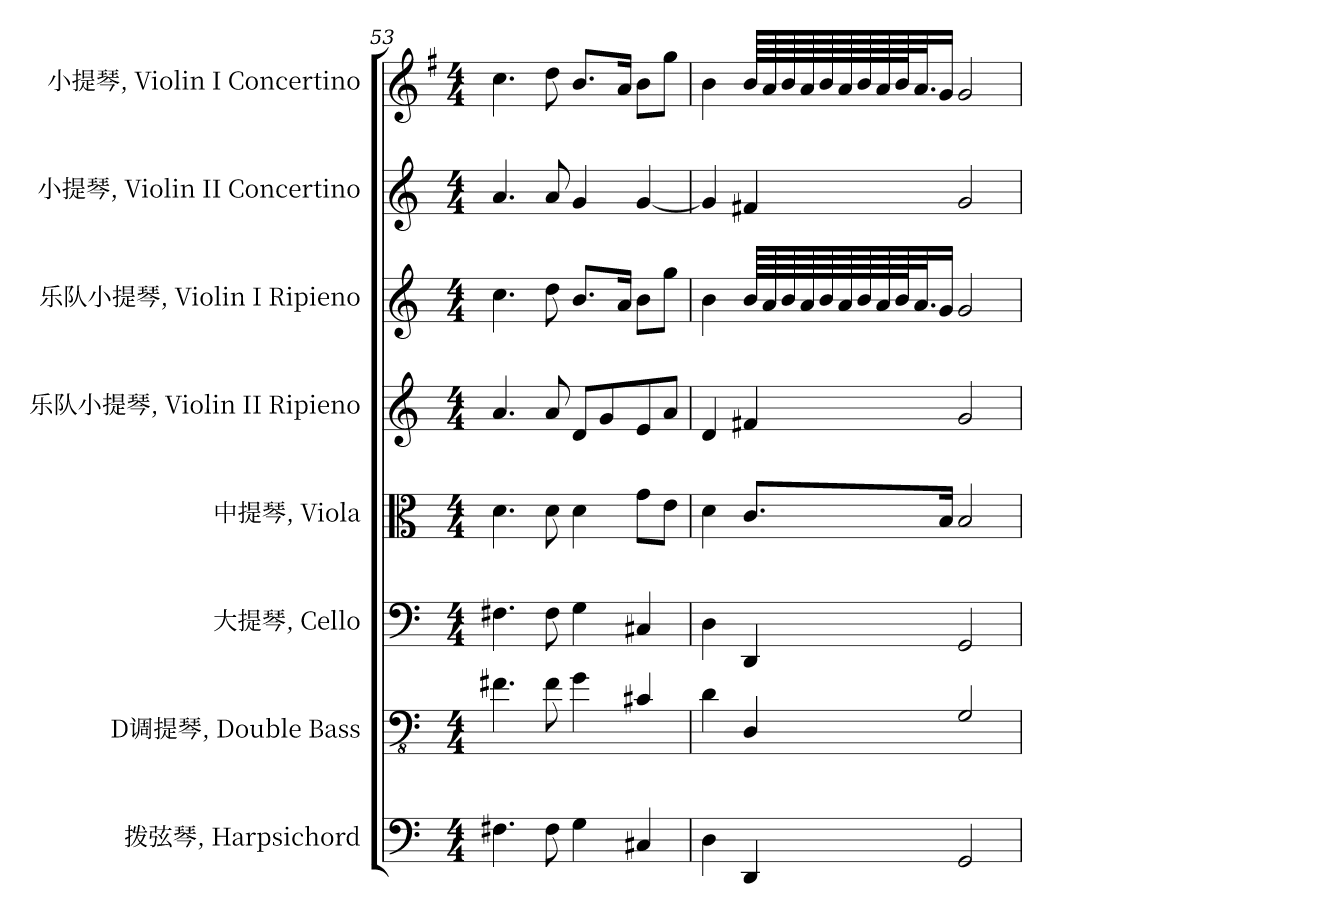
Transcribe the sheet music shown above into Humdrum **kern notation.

**kern	**kern	**kern	**kern	**kern	**kern	**kern	**kern
*part8	*part7	*part6	*part5	*part4	*part3	*part2	*part1
*staff8	*staff7	*staff6	*staff5	*staff4	*staff3	*staff2	*staff1
*I"拨弦琴, Harpsichord	*I"D调提琴, Double Bass	*I"大提琴, Cello	*I"中提琴, Viola	*I"乐队小提琴, Violin II Ripieno	*I"乐队小提琴, Violin I Ripieno	*I"小提琴, Violin II Concertino	*I"小提琴, Violin I Concertino
*I'Hch.	*	*	*I'Vla.	*	*	*I'Vln.	*I'Vln.
*clefF4	*clefFv4	*clefF4	*clefC3	*clefG2	*clefG2	*clefG2	*clefG2
*	*ITrd7c12	*	*	*	*	*	*
*k[]	*k[]	*k[]	*k[]	*k[]	*k[]	*k[]	*k[f#]
*M4/4	*M4/4	*M4/4	*M4/4	*M4/4	*M4/4	*M4/4	*M4/4
*MM74	*MM74	*MM74	*MM74	*MM74	*MM74	*MM74	*MM74
=53	=53	=53	=53	=53	=53	=53	=53
4.F#X\	4.FF#X\	4.F#X\	4.d\	4.a/	4.cc\	4.a/	4.cc\
8F#\	8FF#\	8F#\	8d\	8a/	8dd\	8a/	8dd\
4G\	4GG\	4G\	4d\	8d/L	8.b/L	4g/	8.b/L
.	.	.	.	8g/	.	.	.
.	.	.	.	.	16a/Jk	.	16a/Jk
4C#X/	4CC#X/	4C#X/	8g\L	8e/	8b\L	[4g/	8b\L
.	.	.	8e\J	8a/J	8gg\J	.	8gg\J
!!LO:PB:g=z
=54	=54	=54	=54	=54	=54	=54	=54
4D\	4DD\	4D\	4d\	4d/	4b\	4g/]	4b\
4DD/	4DDD/	4DD/	8.c/L	4f#X/	64b/LLLL	4f#X/	64b/LLLL
.	.	.	.	.	64a/	.	64a/
.	.	.	.	.	64b/	.	64b/
.	.	.	.	.	64a/	.	64a/
.	.	.	.	.	64b/	.	64b/
.	.	.	.	.	64a/	.	64a/
.	.	.	.	.	64b/	.	64b/
.	.	.	.	.	64a/	.	64a/
.	.	.	.	.	64b/J	.	64b/J
.	.	.	.	.	32.a/J	.	32.a/J
.	.	.	16B/Jk	.	16g/JJ	.	16g/JJ
2GG/	2GGG/	2GG/	2B/	2g/	2g/	2g/	2g/
=	=	=	=	=	=	=	=
*-	*-	*-	*-	*-	*-	*-	*-
